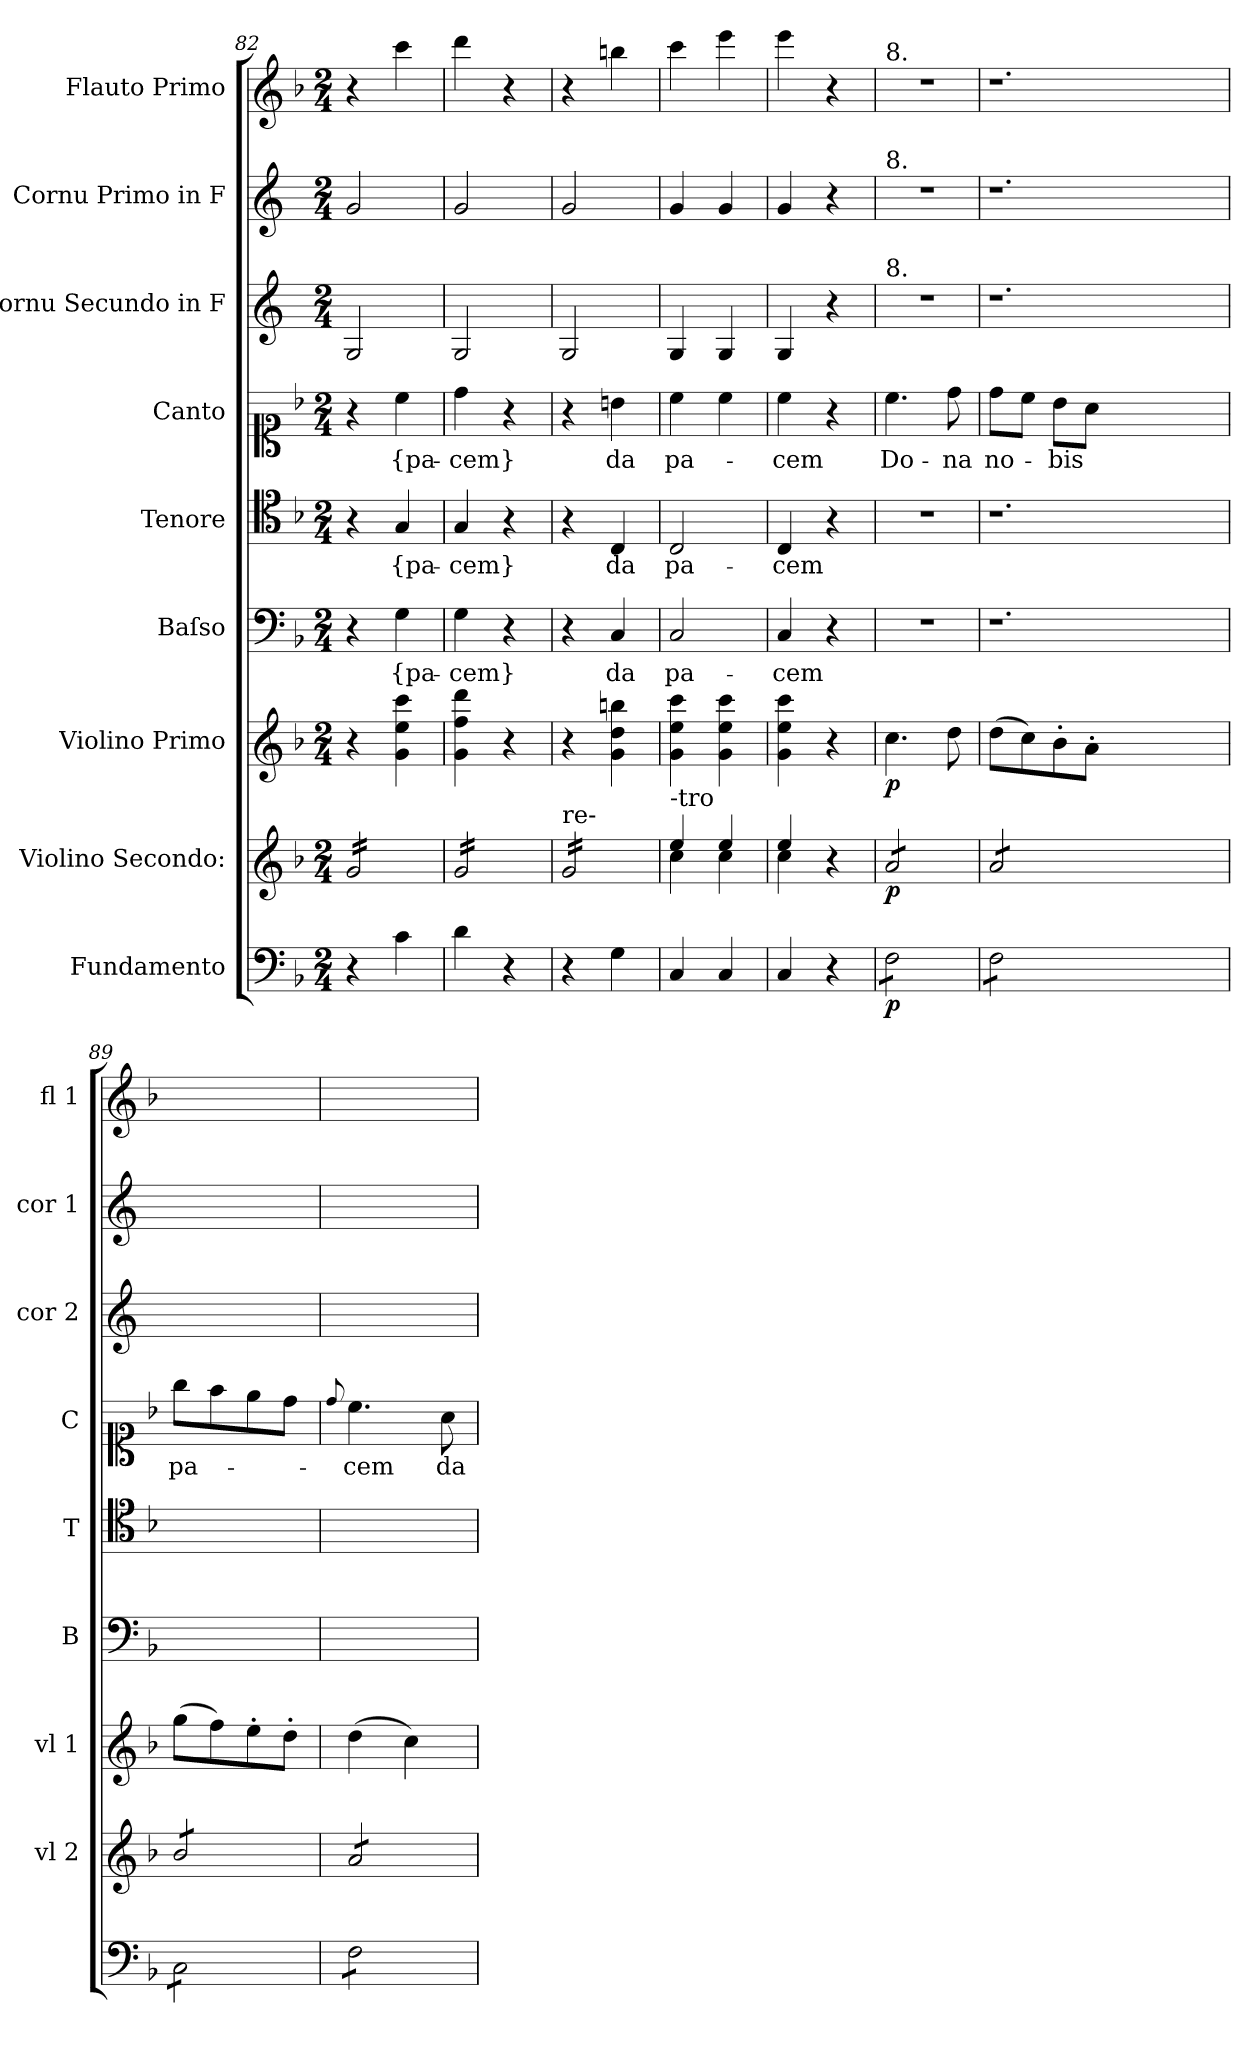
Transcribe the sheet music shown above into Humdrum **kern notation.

**kern	**dynam	**kern	**dynam	**kern	**dynam	**kern	**text	**kern	**text	**kern	**text	**kern	**kern	**kern
*part9	*part9	*part8	*part8	*part7	*part7	*part6	*part6	*part5	*part5	*part4	*part4	*part3	*part2	*part1
*staff9	*staff9	*staff8	*staff8	*staff7	*staff7	*staff6	*staff6	*staff5	*staff5	*staff4	*staff4	*staff3	*staff2	*staff1
*I"Fundamento	*	*I"Violino Secondo:	*	*I"Violino Primo	*	*I"Baſso	*	*I"Tenore	*	*I"Canto	*	*I"Cornu Secundo in F	*I"Cornu Primo in F	*I"Flauto Primo
*	*	*I'vl 2	*	*I'vl 1	*	*I'B	*	*I'T	*	*I'C	*	*I'cor 2	*I'cor 1	*I'fl 1
*clefF4	*	*clefG2	*	*clefG2	*	*clefF4	*	*clefC4	*	*clefC1	*	*clefG2	*clefG2	*clefG2
*	*	*	*	*	*	*	*	*	*	*	*	*ITrd4c7	*ITrd4c7	*
*k[b-]	*	*k[b-]	*	*k[b-]	*	*k[b-]	*	*k[b-]	*	*k[b-]	*	*k[b-]	*k[b-]	*k[b-]
*F:	*	*F:	*	*F:	*	*F:	*	*F:	*	*F:	*	*F:	*F:	*F:
*M2/4	*	*M2/4	*	*M2/4	*	*M2/4	*	*M2/4	*	*M2/4	*	*M2/4	*M2/4	*M2/4
=82	=82	=82	=82	=82	=82	=82	=82	=82	=82	=82	=82	=82	=82	=82
*	*	*tremolo	*	*	*	*	*	*	*	*	*	*	*	*
4r	.	16g/LL	.	4r	.	4r	.	4r	.	4r	.	2C/	2c/	4r
.	.	16g/	.	.	.	.	.	.	.	.	.	.	.	.
.	.	16g/	.	.	.	.	.	.	.	.	.	.	.	.
.	.	16g/	.	.	.	.	.	.	.	.	.	.	.	.
4c\	.	16g/	.	4g\ 4ee\ 4ccc\	.	4G\	{pa-	4G/	{pa-	4cc\	{pa-	.	.	4ccc\
.	.	16g/	.	.	.	.	.	.	.	.	.	.	.	.
.	.	16g/	.	.	.	.	.	.	.	.	.	.	.	.
.	.	16g/JJ	.	.	.	.	.	.	.	.	.	.	.	.
=83	=83	=83	=83	=83	=83	=83	=83	=83	=83	=83	=83	=83	=83	=83
4d\	.	16g/LL	.	4g\ 4ff\ 4ddd\	.	4G\	-cem}	4G/	-cem}	4dd\	-cem}	2C/	2c/	4ddd\
.	.	16g/	.	.	.	.	.	.	.	.	.	.	.	.
.	.	16g/	.	.	.	.	.	.	.	.	.	.	.	.
.	.	16g/	.	.	.	.	.	.	.	.	.	.	.	.
4r	.	16g/	.	4r	.	4r	.	4r	.	4r	.	.	.	4r
.	.	16g/	.	.	.	.	.	.	.	.	.	.	.	.
.	.	16g/	.	.	.	.	.	.	.	.	.	.	.	.
.	.	16g/JJ	.	.	.	.	.	.	.	.	.	.	.	.
=84	=84	=84	=84	=84	=84	=84	=84	=84	=84	=84	=84	=84	=84	=84
!	!	!LO:TX:a:t=re-	!	!	!	!	!	!	!	!	!	!	!	!
4r	.	16g/LL	.	4r	.	4r	.	4r	.	4r	.	2C/	2c/	4r
.	.	16g/	.	.	.	.	.	.	.	.	.	.	.	.
.	.	16g/	.	.	.	.	.	.	.	.	.	.	.	.
.	.	16g/	.	.	.	.	.	.	.	.	.	.	.	.
4G\	.	16g/	.	4g\ 4dd\ 4bbn\	.	4C/	da	4C/	da	4bn\	da	.	.	4bbn\
.	.	16g/	.	.	.	.	.	.	.	.	.	.	.	.
.	.	16g/	.	.	.	.	.	.	.	.	.	.	.	.
.	.	16g/JJ	.	.	.	.	.	.	.	.	.	.	.	.
*	*	*Xtremolo	*	*	*	*	*	*	*	*	*	*	*	*
=85	=85	=85	=85	=85	=85	=85	=85	=85	=85	=85	=85	=85	=85	=85
*	*	*^	*	*	*	*	*	*	*	*	*	*	*	*
!	!	!LO:TX:a:t=-tro	!	!	!	!	!	!	!	!	!	!	!	!	!
4C/	.	4ee/	4cc\	.	4g\ 4ee\ 4ccc\	.	2C/	pa-	2C/	pa-	4cc\	pa-	4C/	4c/	4ccc\
4C/	.	4ee/	4cc\	.	4g\ 4ee\ 4ccc\	.	.	.	.	.	4cc\	.	4C/	4c/	4eee\
=86	=86	=86	=86	=86	=86	=86	=86	=86	=86	=86	=86	=86	=86	=86	=86
4C/	.	4ee/	4cc\	.	4g\ 4ee\ 4ccc\	.	4C/	-cem	4C/	-cem	4cc\	-cem	4C/	4c/	4eee\
4r	.	4r	4ryy	.	4r	.	4r	.	4r	.	4r	.	4r	4r	4r
=87	=87	=87	=87	=87	=87	=87	=87	=87	=87	=87	=87	=87	=87	=87	=87
!	!	!	!	!	!	!	!	!	!	!	!	!	!	!	!LO:TX:a:t=8.
!	!	!	!	!	!	!	!	!	!	!	!	!	!	!LO:TX:a:t=8.	!
!	!	!	!	!	!	!	!	!	!	!	!	!	!LO:TX:a:t=8.	!	!
*	*	*v	*v	*	*	*	*	*	*	*	*	*	*	*	*
*tremolo	*	*	*	*	*	*	*	*	*	*	*	*	*	*
*	*	*tremolo	*	*	*	*	*	*	*	*	*	*	*	*
8F\L	p	8a/L	p	4.cc\	p	2r	.	2r	.	4.cc\	Do-	2r	2r	2r
8F\	.	8a/	.	.	.	.	.	.	.	.	.	.	.	.
8F\	.	8a/	.	.	.	.	.	.	.	.	.	.	.	.
8F\J	.	8a/J	.	8dd\	.	.	.	.	.	8dd\	-na	.	.	.
=88	=88	=88	=88	=88	=88	=88	=88	=88	=88	=88	=88	=88	=88	=88
8F\L	.	8a/L	.	(8dd\L	.	1.r	.	1.r	.	8dd\L	no-	1.r	1.r	1.r
8F\	.	8a/	.	8cc\)	.	.	.	.	.	8cc\J	.	.	.	.
8F\	.	8a/	.	8b-'\	.	.	.	.	.	8b-\L	-bis	.	.	.
8F\J	.	8a/J	.	8a'\J	.	.	.	.	.	8a\J	.	.	.	.
1ryy	.	1ryy	.	1ryy	.	.	.	.	.	1ryy	.	.	.	.
=89	=89	=89	=89	=89	=89	=89	=89	=89	=89	=89	=89	=89	=89	=89
8C\L	.	8b-/L	.	(8gg\L	.	2ryy	.	2ryy	.	8gg\L	pa-	2ryy	2ryy	2ryy
8C\	.	8b-/	.	8ff\)	.	.	.	.	.	8ff\	.	.	.	.
8C\	.	8b-/	.	8ee'\	.	.	.	.	.	8ee\	.	.	.	.
8C\J	.	8b-/J	.	8dd'\J	.	.	.	.	.	8dd\J	.	.	.	.
=90	=90	=90	=90	=90	=90	=90	=90	=90	=90	=90	=90	=90	=90	=90
.	.	.	.	.	.	.	.	.	.	8qqdd/	.	.	.	.
8F\L	.	8a/L	.	(4dd\	.	2ryy	.	2ryy	.	4.cc\	-cem	2ryy	2ryy	2ryy
8F\	.	8a/	.	.	.	.	.	.	.	.	.	.	.	.
8F\	.	8a/	.	4cc\)	.	.	.	.	.	.	.	.	.	.
8F\J	.	8a/J	.	.	.	.	.	.	.	8a\	da	.	.	.
*	*	*Xtremolo	*	*	*	*	*	*	*	*	*	*	*	*
*Xtremolo	*	*	*	*	*	*	*	*	*	*	*	*	*	*
=	=	=	=	=	=	=	=	=	=	=	=	=	=	=
*-	*-	*-	*-	*-	*-	*-	*-	*-	*-	*-	*-	*-	*-	*-
